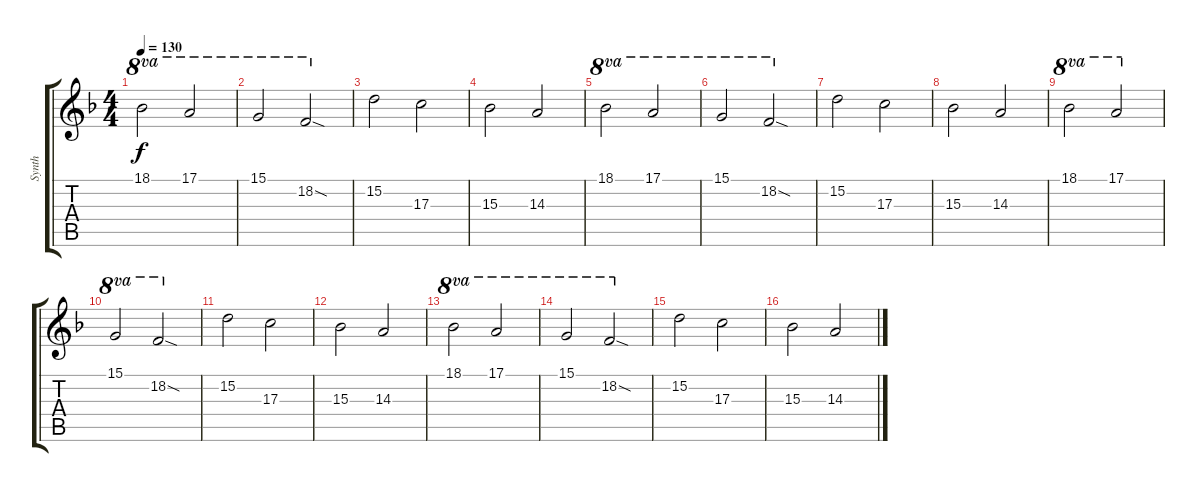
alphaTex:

\track ("Synth" "Synth") {instrument synthstrings1}
\staff {score tabs}
\tuning (E4 B3 G3 D3 A2 E2) {hide}
\ts (4 4)
\tempo 130
\clef g2
\ks f
18.1.2{ot 8va dy f} 17.1.2{ot 8va} |
15.1.2{ot 8va} 18.2{sod}.2{ot 8va} |
15.2.2 17.3.2 |
15.3.2 14.3.2 |
18.1.2{ot 8va} 17.1.2{ot 8va} |
15.1.2{ot 8va} 18.2{sod}.2{ot 8va} |
15.2.2 17.3.2 |
15.3.2 14.3.2 |
18.1.2{ot 8va} 17.1.2{ot 8va} |
15.1.2{ot 8va} 18.2{sod}.2{ot 8va} |
15.2.2 17.3.2 |
15.3.2 14.3.2 |
18.1.2{ot 8va} 17.1.2{ot 8va} |
15.1.2{ot 8va} 18.2{sod}.2{ot 8va} |
15.2.2 17.3.2 |
15.3.2 14.3.2
